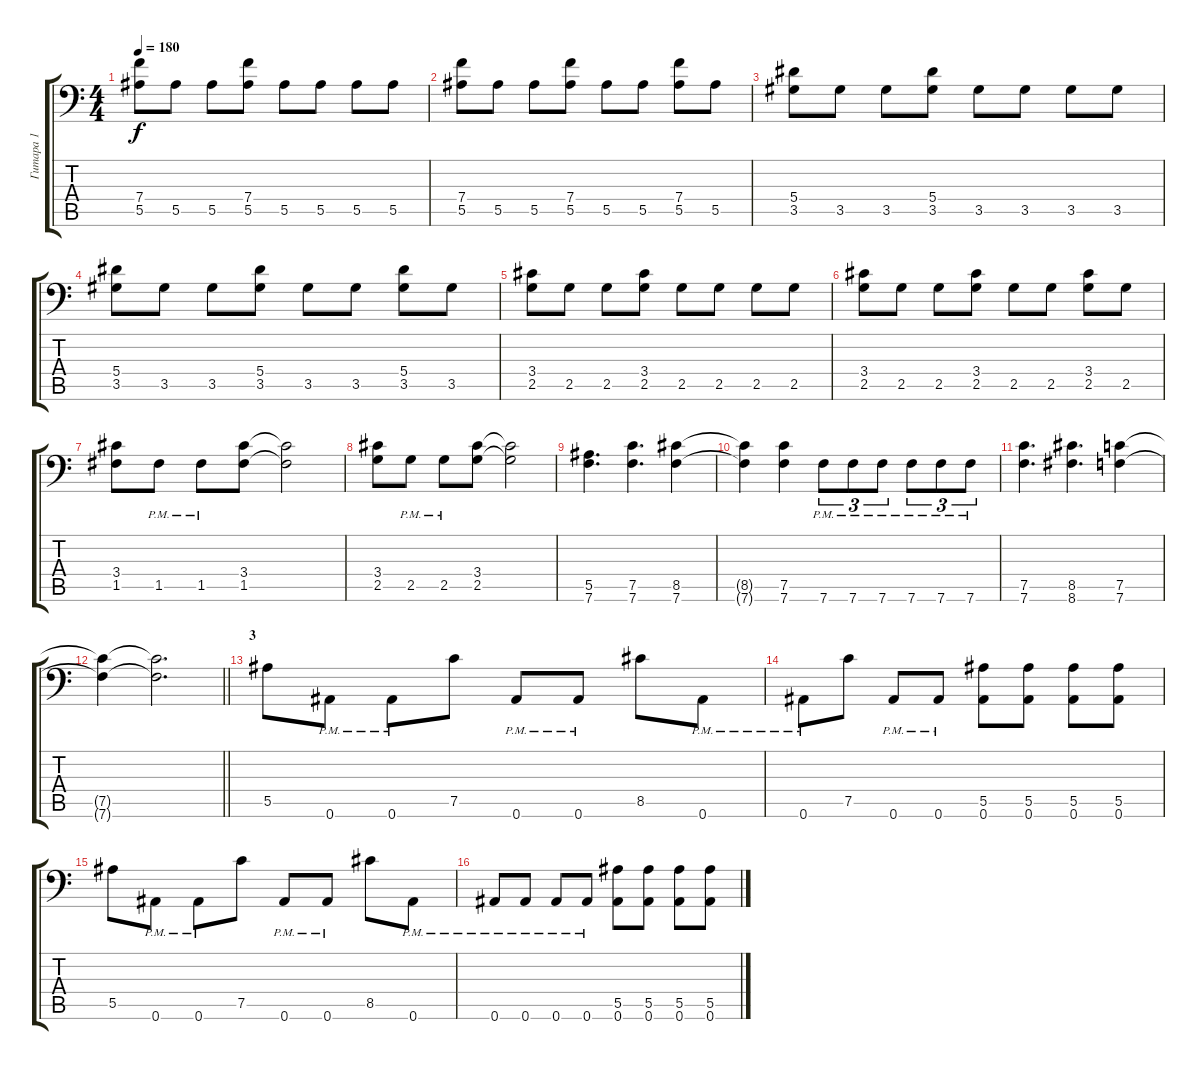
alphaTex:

\track ("Гитара 1" "Гитара 1") {instrument distortionguitar}
\staff {score tabs}
\tuning (C4 G3 Eb3 Bb2 F2 Bb1) {hide}
\ts (4 4)
\tempo 180
\clef f4
\ks c
(7.4 5.5).8{dy f} 5.5.8 5.5.8 (7.4 5.5).8 5.5.8 5.5.8 5.5.8 5.5.8 |
(7.4 5.5).8 5.5.8 5.5.8 (7.4 5.5).8 5.5.8 5.5.8 (7.4 5.5).8 5.5.8 |
(5.4 3.5).8 3.5.8 3.5.8 (5.4 3.5).8 3.5.8 3.5.8 3.5.8 3.5.8 |
(5.4 3.5).8 3.5.8 3.5.8 (5.4 3.5).8 3.5.8 3.5.8 (5.4 3.5).8 3.5.8 |
(3.4 2.5).8 2.5.8 2.5.8 (3.4 2.5).8 2.5.8 2.5.8 2.5.8 2.5.8 |
(3.4 2.5).8 2.5.8 2.5.8 (3.4 2.5).8 2.5.8 2.5.8 (3.4 2.5).8 2.5.8 |
(3.4 1.5).8 1.5{pm}.8 1.5{pm}.8 (3.4 1.5).8 (3.4{t} 1.5{t}).2 |
(3.4 2.5).8 2.5{pm}.8 2.5{pm}.8 (3.4 2.5).8 (3.4{t} 2.5{t}).2 |
(5.5 7.6).4{d} (7.5 7.6).4{d} (8.5 7.6).4 |
(8.5{t} 7.6{t}).4 (7.5 7.6).4 7.6{pm}.8{tu (3 2)} 7.6{pm}.8{tu (3 2)} 7.6{pm}.8{tu (3 2)} 7.6{pm}.8{tu (3 2)} 7.6{pm}.8{tu (3 2)} 7.6{pm}.8{tu (3 2)} |
(7.5 7.6).4{d} (8.5 8.6).4{d} (7.5 7.6).4 |
\barLineRight lightlight
(7.5{t} 7.6{t}).4 (7.5{t} 7.6{t}).2{d} |
\section ("" "3")
5.5.8 0.6{pm}.8 0.6{pm}.8 7.5.8 0.6{pm}.8 0.6{pm}.8 8.5.8 0.6{pm}.8 |
0.6{pm}.8 7.5.8 0.6{pm}.8 0.6{pm}.8 (5.5 0.6).8 (5.5 0.6).8 (5.5 0.6).8 (5.5 0.6).8 |
5.5.8 0.6{pm}.8 0.6{pm}.8 7.5.8 0.6{pm}.8 0.6{pm}.8 8.5.8 0.6{pm}.8 |
0.6{pm}.8 0.6{pm}.8 0.6{pm}.8 0.6{pm}.8 (5.5 0.6).8 (5.5 0.6).8 (5.5 0.6).8 (5.5 0.6).8
